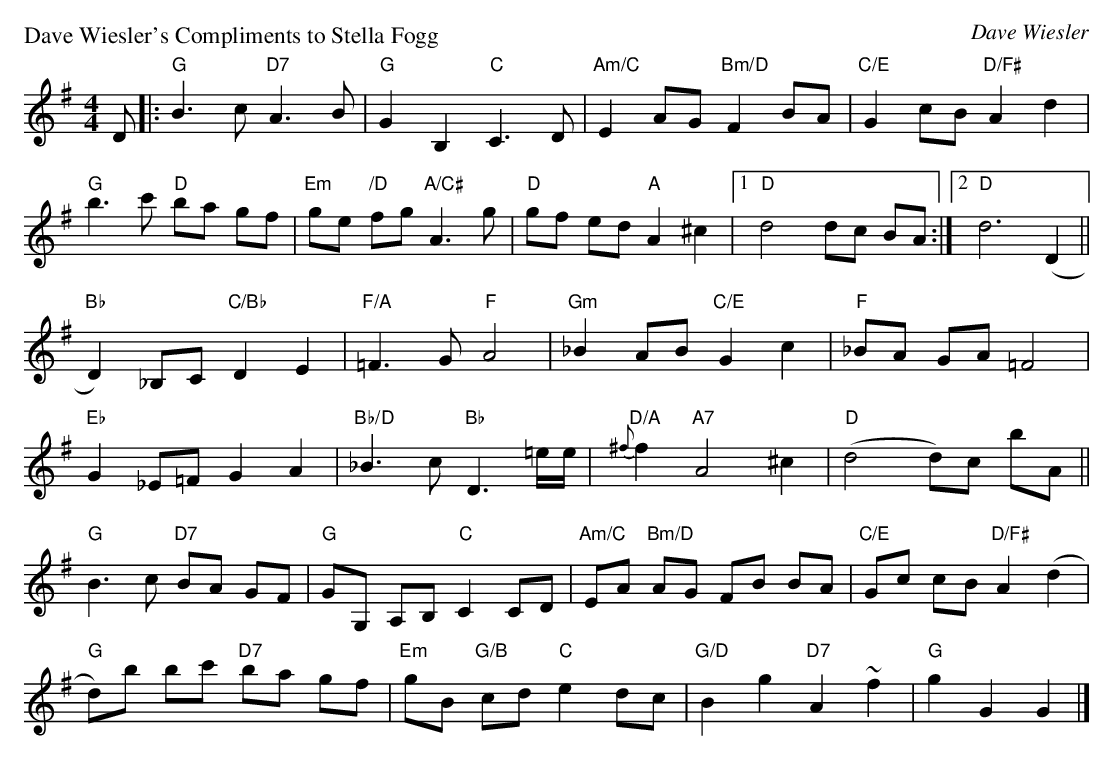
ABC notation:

X:1
P: Dave Wiesler's Compliments to Stella Fogg
C: Dave Wiesler
L: 1/8
M: 4/4
K: G
D |: "G"B3 c "D7"A3 B | "G"G2 B,2 "C"C3 D | "Am/C"E2 AG "Bm/D"F2 BA | "C/E"G2 cB "D/F#"A2 d2 |
"G"b3 c' "D"ba gf | "Em"ge "/D"fg "A/C#"A3 g | "D"gf ed "A"A2 ^c2 |1 "D"d4 dc BA :|2 "D"d6 (D2||
"Bb"D2) _B,C "C/Bb"D2 E2 | "F/A"=F3 G "F"A4 | "Gm"_B2 AB "C/E"G2 c2 | "F"_BA GA =F4 |
"Eb"G2 _E=F G2 A2 | "Bb/D"_B3 c "Bb"D3 =e/e/ | "D/A"{^f}f2 "A7"A4 ^c2 | "D"(d4 d)c bA ||
"G"B3 c "D7"BA GF | "G"GG, A,B, "C"C2 CD | "Am/C"EA "Bm/D"AG FB BA | "C/E"Gc cB "D/F#"A2 (d2 |
"G"d)b bc' "D7"ba gf | "Em"gB "G/B"cd "C"e2 dc | "G/D"B2 g2 "D7"A2 ~f2 | "G"g2 G2 G2 |]
